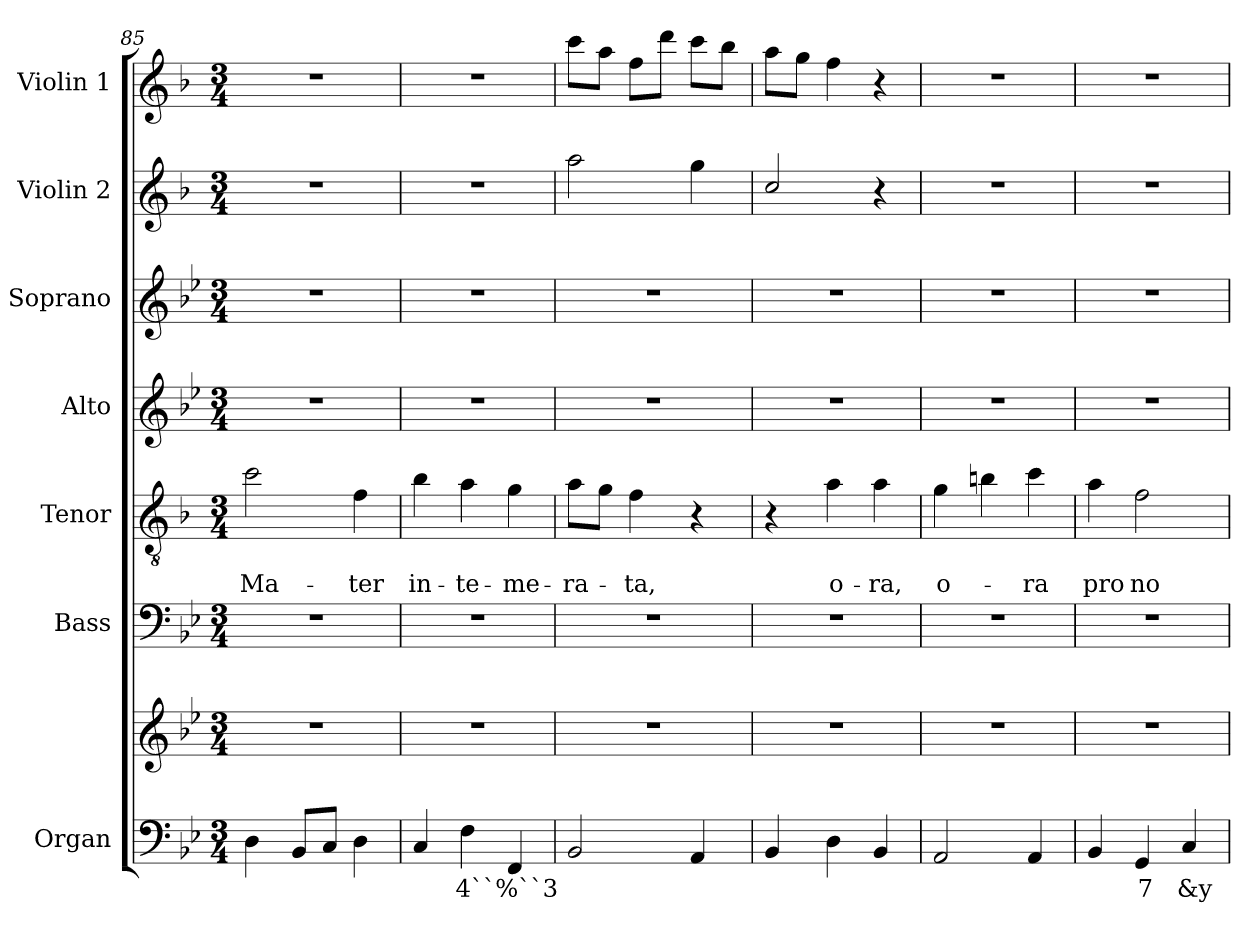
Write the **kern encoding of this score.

**kern	**text	**kern	**kern	**kern	**text	**text	**kern	**kern	**kern	**kern
*part7	*part7	*part7	*part6	*part5	*part5	*part5	*part4	*part3	*part2	*part1
*staff8	*staff8	*staff7	*staff6	*staff5	*staff5	*staff5	*staff4	*staff3	*staff2	*staff1
*I"Organ	*	*	*I"Bass	*I"Tenor	*	*	*I"Alto	*I"Soprano	*I"Violin 2	*I"Violin 1
*I'Org.	*	*	*I'B	*I'T	*	*	*I'A	*I'S	*I'Vln. 2	*I'Vln. 1
*clefF4	*	*clefG2	*clefF4	*clefGv2	*	*	*clefG2	*clefG2	*clefG2	*clefG2
*	*	*	*	*ITrd4c7	*	*	*	*	*ITrd4c7	*ITrd4c7
*k[b-e-]	*	*k[b-e-]	*k[b-e-]	*k[b-e-]	*	*	*k[b-e-]	*k[b-e-]	*k[b-e-]	*k[b-e-]
*B-:	*	*B-:	*B-:	*B-:	*	*	*B-:	*B-:	*B-:	*B-:
*M3/4	*	*M3/4	*M3/4	*M3/4	*	*	*M3/4	*M3/4	*M3/4	*M3/4
=85	=85	=85	=85	=85	=85	=85	=85	=85	=85	=85
!	!	!	!	!	!	!LO:LY:b	!	!	!	!
4D\	.	2.r	2.r	2f\	.	Ma-	2.r	2.r	2.r	2.r
8BB-/L	.	.	.	.	.	.	.	.	.	.
8C/J	.	.	.	.	.	.	.	.	.	.
!	!	!	!	!	!	!LO:LY:b	!	!	!	!
4D\	.	.	.	4B-\	.	-ter	.	.	.	.
!!LO:PB:g=z
=86	=86	=86	=86	=86	=86	=86	=86	=86	=86	=86
!	!	!	!	!	!	!LO:LY:b	!	!	!	!
4C/	.	2.r	2.r	4e-\	.	in-	2.r	2.r	2.r	2.r
!	!LO:LY:b	!	!	!	!	!	!	!	!	!
!	!	!	!	!	!	!LO:LY:b	!	!	!	!
4F\	4``%``3	.	.	4d\	.	-te-	.	.	.	.
!	!	!	!	!	!	!LO:LY:b	!	!	!	!
4FF/	.	.	.	4c\	.	-me-	.	.	.	.
=87	=87	=87	=87	=87	=87	=87	=87	=87	=87	=87
!	!	!	!	!	!	!LO:LY:b	!	!	!	!
2BB-/	.	2.r	2.r	8d\L	.	-ra-	2.r	2.r	2dd\	8ff\L
.	.	.	.	8c\J	.	.	.	.	.	8dd\J
!	!	!	!	!	!	!LO:LY:b	!	!	!	!
.	.	.	.	4B-\	.	-ta,	.	.	.	8b-\L
.	.	.	.	.	.	.	.	.	.	8gg\J
4AA/	.	.	.	4r	.	.	.	.	4cc\	8ff\L
.	.	.	.	.	.	.	.	.	.	8ee-\J
=88	=88	=88	=88	=88	=88	=88	=88	=88	=88	=88
4BB-/	.	2.r	2.r	4r	.	.	2.r	2.r	2f/	8dd\L
.	.	.	.	.	.	.	.	.	.	8cc\J
!	!	!	!	!	!	!LO:LY:b	!	!	!	!
4D\	.	.	.	4d\	.	o-	.	.	.	4b-\
!	!	!	!	!	!	!LO:LY:b	!	!	!	!
4BB-/	.	.	.	4d\	.	-ra,	.	.	4r	4r
=89	=89	=89	=89	=89	=89	=89	=89	=89	=89	=89
!	!	!	!	!	!	!LO:LY:b	!	!	!	!
2AA/	.	2.r	2.r	4c\	.	o-	2.r	2.r	2.r	2.r
.	.	.	.	4en\	.	.	.	.	.	.
!	!	!	!	!	!	!LO:LY:b	!	!	!	!
4AA/	.	.	.	4f\	.	-ra	.	.	.	.
=90	=90	=90	=90	=90	=90	=90	=90	=90	=90	=90
!	!	!	!	!	!	!LO:LY:b	!	!	!	!
4BB-/	.	2.r	2.r	4d\	.	pro	2.r	2.r	2.r	2.r
!	!LO:LY:b	!	!	!	!	!	!	!	!	!
!	!	!	!	!	!	!LO:LY:b	!	!	!	!
4GG/	7	.	.	2B-\	.	no-	.	.	.	.
!	!LO:LY:b	!	!	!	!	!	!	!	!	!
4C/	&y	.	.	.	.	.	.	.	.	.
=	=	=	=	=	=	=	=	=	=	=
*-	*-	*-	*-	*-	*-	*-	*-	*-	*-	*-
